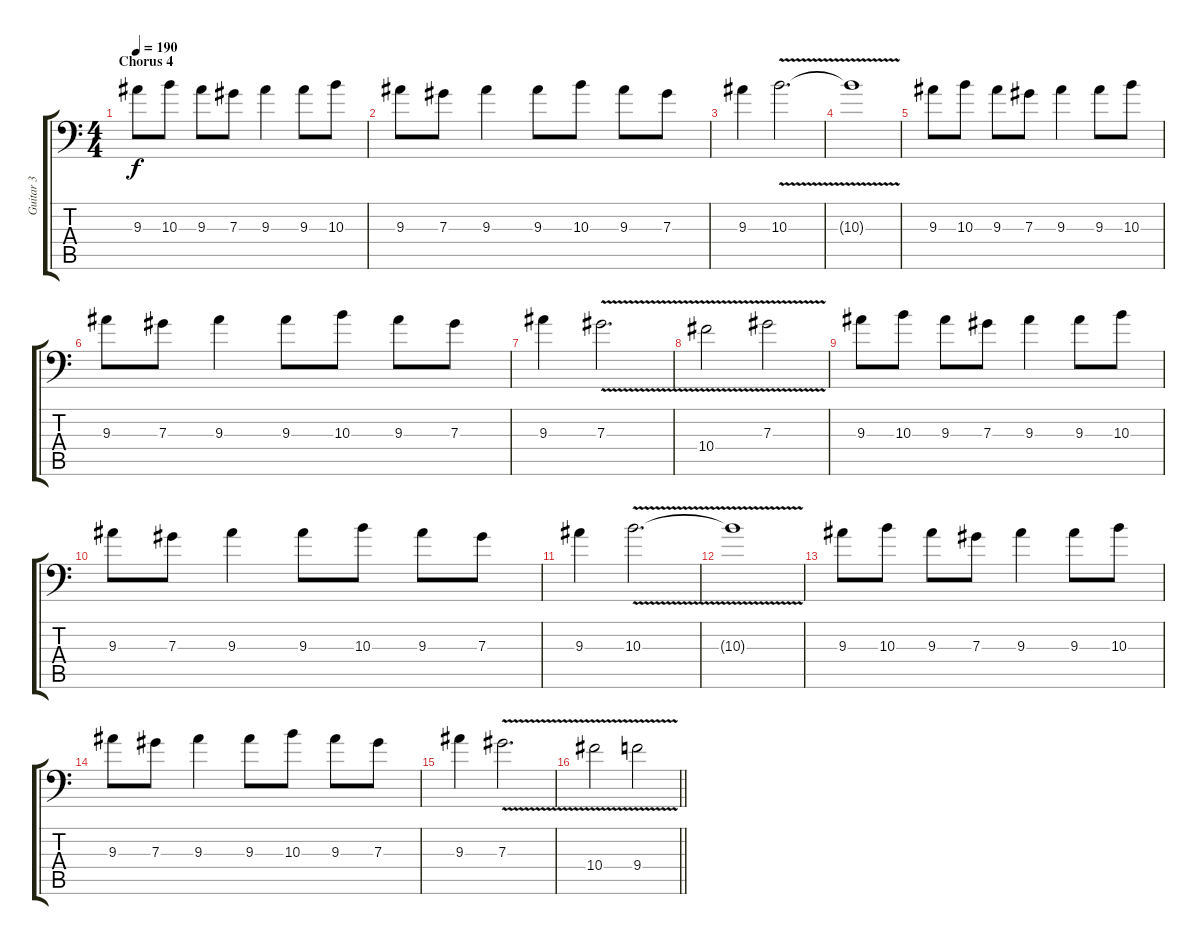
\track ("Guitar 3" "Guitar 3") {instrument distortionguitar}
\staff {score tabs}
\tuning (Bb3 F3 Db3 Ab2 Eb2 Bb1) {hide}
\ts (4 4)
\section ("" "Chorus 4")
\tempo 190
\clef f4
\ks c
9.3.8{dy f} 10.3.8 9.3.8 7.3.8 9.3.4 9.3.8 10.3.8 |
9.3.8 7.3.8 9.3.4 9.3.8 10.3.8 9.3.8 7.3.8 |
9.3.4 10.3{v}.2{d} |
10.3{t}.1 |
9.3.8 10.3.8 9.3.8 7.3.8 9.3.4 9.3.8 10.3.8 |
9.3.8 7.3.8 9.3.4 9.3.8 10.3.8 9.3.8 7.3.8 |
9.3.4 7.3{v}.2{d} |
10.4{v}.2 7.3{v}.2 |
9.3.8 10.3.8 9.3.8 7.3.8 9.3.4 9.3.8 10.3.8 |
9.3.8 7.3.8 9.3.4 9.3.8 10.3.8 9.3.8 7.3.8 |
9.3.4 10.3{v}.2{d} |
10.3{t}.1 |
9.3.8 10.3.8 9.3.8 7.3.8 9.3.4 9.3.8 10.3.8 |
9.3.8 7.3.8 9.3.4 9.3.8 10.3.8 9.3.8 7.3.8 |
9.3.4 7.3{v}.2{d} |
\barLineRight lightlight
10.4{v}.2 9.4{v}.2
